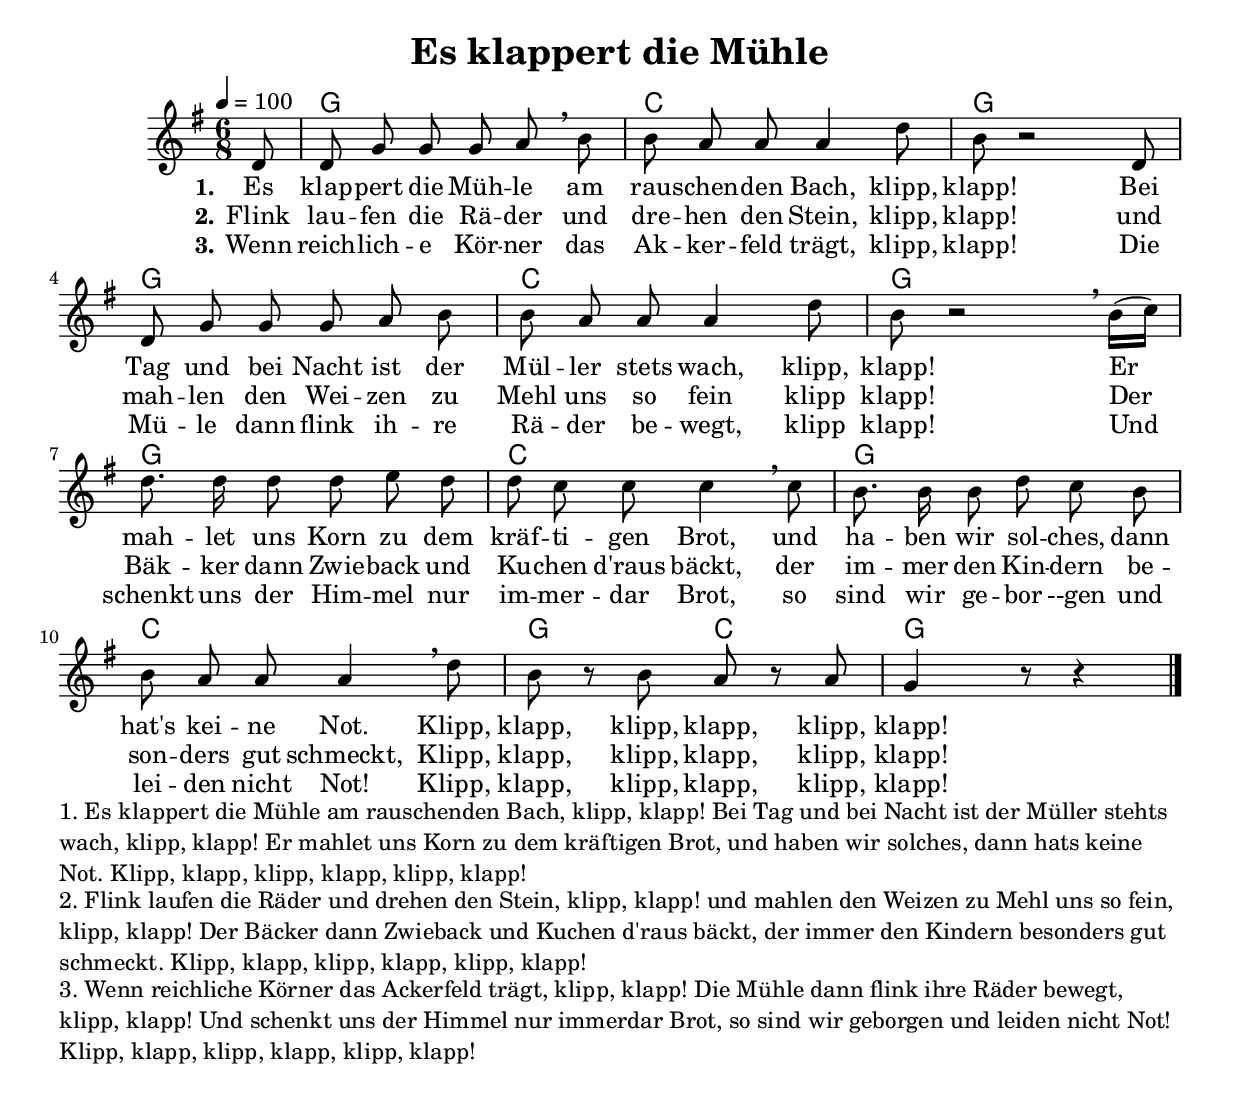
\version "2.19.63"

\include "begin.ily"

§§Title = "Es klappert die Mühle"
§§Subtitle = "am rauschenden Bach"


§§ScoreKey =   { \key g \major }
§§ScoreMeter = { \time 6/8 }
§§ScoreTempo = { \tempo 4 = 100 }

§§HiddenVoice = {
  \partial 8  s8 | s2 s8 \breathe s8 | s2. | s |
   s | s | s2 s8 \breathe s8 |
   s2. | s | s | s2 s8 \breathe s8 | | s | s2 s8 |
}

§§NotesSopranoI = \relative c' {
\partial 8  d8 | d8 g8 g8 g8 a8 b8 | b8 a8 a8 a4  d8 | b8 r2 d,8 |
  d8 g8 g8 g8 a8 b8 | b8 a8 a8 a4  d8 | b8 r2 b16 ([c16]) |
  d8. d16 d8 d8 e8 d8 | d8 c8 c8 c4 \breathe c8 | b8. b16 b8 d8 c8 b8 |
  b8 a8 a8 a4 \breathe d8 | b8 r8 b8 a8 r8 a8 | g4 r8 r4
  \bar "|."
}

% §§NotesSopranoII = \relative c' {
%    r1 | r1 |
% }

§§Chords =  \chordmode {
  \partial 8
  s8 g2. c g8 s8 s2 g2. c g8 s8 s2 g2. c g c  g8 s4 c8 s4 g4
}

§§VerseOneSI = \lyricmode {
  \set stanza = "1."
  Es | klap -- pert die Müh -- le  am | rau -- schen -- den Bach,  | klipp, klapp! 
  Bei | Tag und bei Nacht ist der | Mül -- ler stets wach, klipp, | klapp!
  Er | mah -- let uns Korn zu dem | kräf -- ti -- gen Brot, und | ha -- ben wir sol -- ches,
  dann | hat's kei -- ne Not. Klipp, | klapp, klipp, klapp, klipp, | klapp!
}
§§StanzaOne = 
  "1. Es klappert die Mühle
  am rauschenden Bach,
  klipp, klapp!
  Bei Tag und bei Nacht
  ist der Müller stehts wach,
  klipp, klapp!
  Er mahlet uns Korn zu
  dem kräftigen Brot,
  und haben wir solches,
  dann hats keine Not.
  Klipp, klapp, klipp,
  klapp, klipp, klapp!"


§§VerseTwoSI = \lyricmode {
  \set stanza = "2."
  Flink | lau -- fen die Rä -- der und | dre -- hen den Stein, | klipp, klapp!
  und | mah -- len den Wei -- zen zu | Mehl uns so fein klipp | klapp!
  Der | Bäk -- ker dann Zwie -- back und | Ku -- chen d'raus bäckt, | der im -- mer den Kin -- dern 
  be -- | son -- ders gut schmeckt, Klipp,  | klapp, klipp, klapp, klipp, | klapp!
}
§§StanzaTwo = 
  "2. Flink laufen die Räder
  und drehen den Stein,
  klipp, klapp!
  und mahlen den Weizen
  zu Mehl uns so fein,
  klipp, klapp!
  Der Bäcker dann Zwieback
  und Kuchen d'raus bäckt,
  der immer den Kindern
  besonders gut schmeckt.
  Klipp, klapp, klipp,
  klapp, klipp, klapp!"


§§VerseThrSI  = \lyricmode {
  \set stanza = "3."
  Wenn | reich -- lich -- e Kör -- ner das | Ak -- ker -- feld trägt,  | klipp, klapp! 
  Die | Mü -- le dann flink ih -- re | Rä -- der be -- wegt, klipp | klapp!
  Und schenkt uns der Him -- mel nur | im -- mer -- dar Brot, so | sind wir ge -- bor --gen
  und | lei -- den nicht Not!  Klipp,  | klapp, klipp, klapp, klipp, | klapp!
}

§§StanzaThr = 
  "3. Wenn reichliche Körner
  das Ackerfeld trägt,
  klipp, klapp!
  Die Mühle dann flink
  ihre Räder bewegt,
  klipp, klapp!
  Und schenkt uns der Himmel
  nur immerdar Brot,
  so sind wir geborgen
  und leiden nicht Not!
  Klipp, klapp, klipp,
  klapp, klipp, klapp!"


\include "end.ily"
